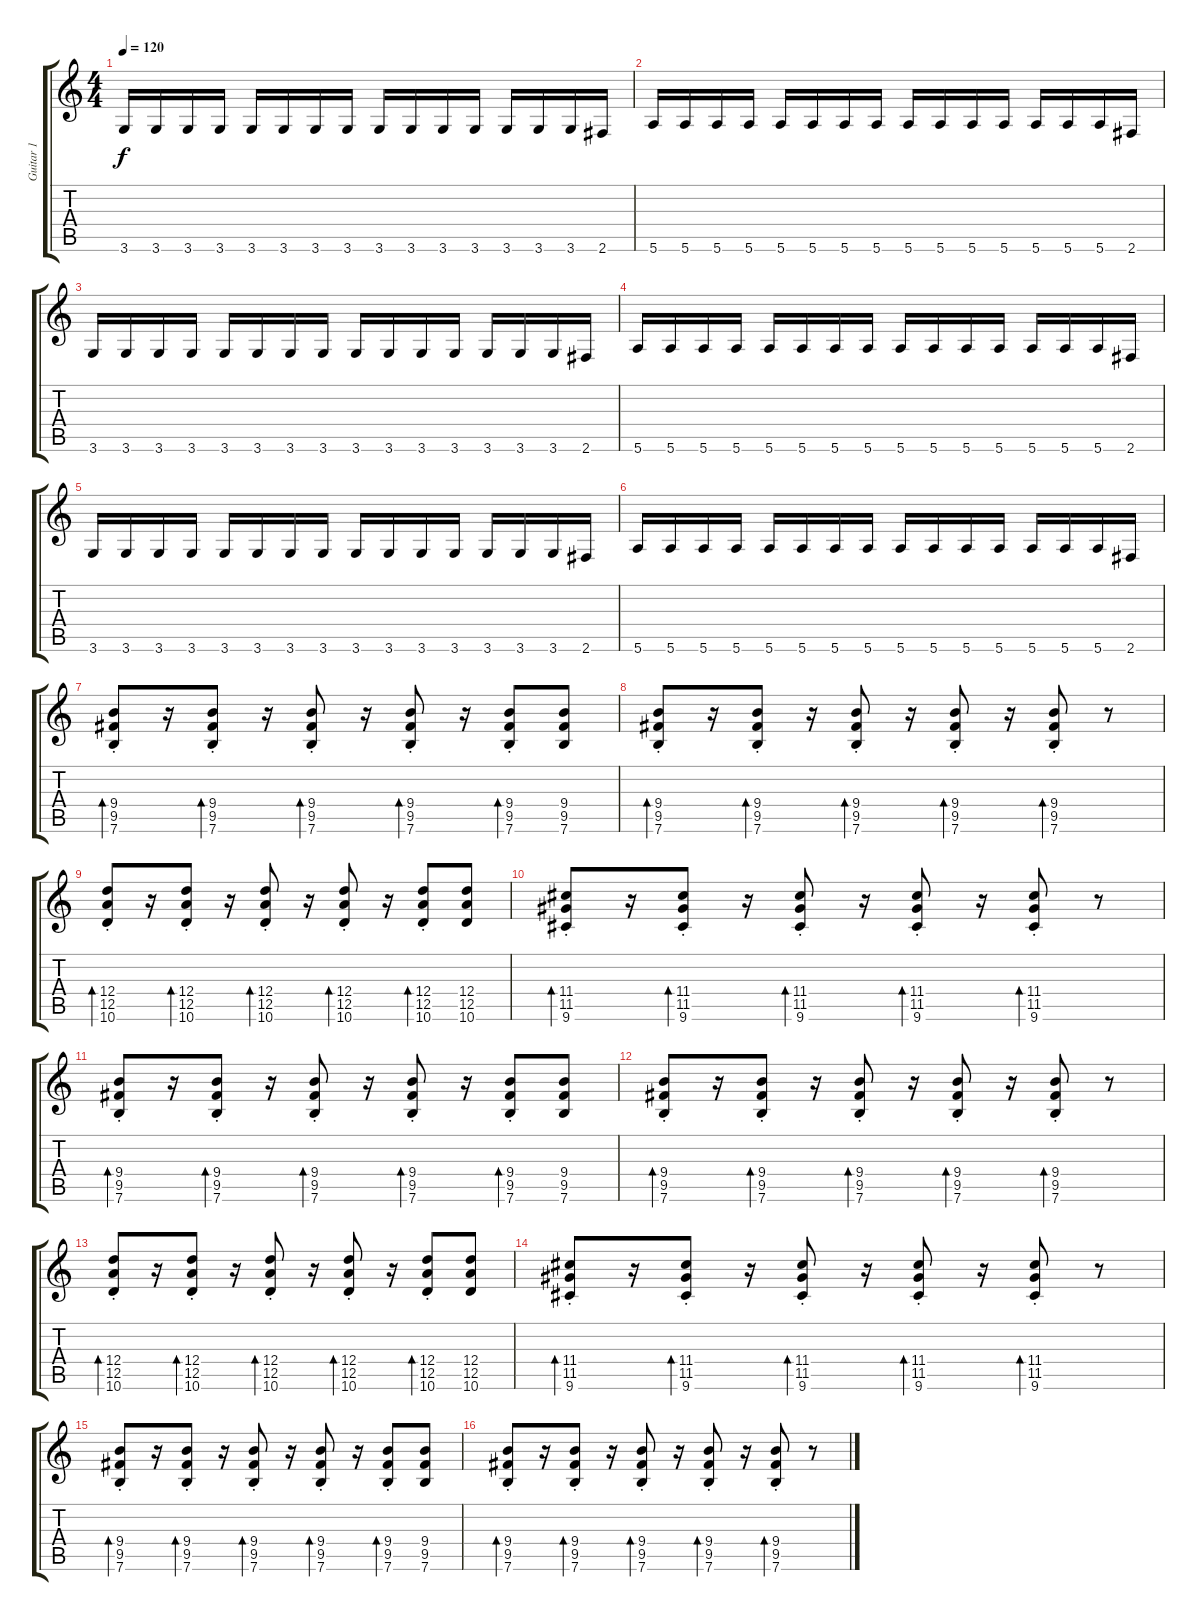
\track ("Guitar 1" "Guitar 1") {instrument overdrivenguitar}
\staff {score tabs}
\tuning (E4 B3 G3 D3 A2 E2) {hide}
\ts (4 4)
\tempo 120
\clef g2
\ks c
3.6.16{dy f} 3.6.16 3.6.16 3.6.16 3.6.16 3.6.16 3.6.16 3.6.16 3.6.16 3.6.16 3.6.16 3.6.16 3.6.16 3.6.16 3.6.16 2.6.16 |
5.6.16 5.6.16 5.6.16 5.6.16 5.6.16 5.6.16 5.6.16 5.6.16 5.6.16 5.6.16 5.6.16 5.6.16 5.6.16 5.6.16 5.6.16 2.6.16 |
3.6.16 3.6.16 3.6.16 3.6.16 3.6.16 3.6.16 3.6.16 3.6.16 3.6.16 3.6.16 3.6.16 3.6.16 3.6.16 3.6.16 3.6.16 2.6.16 |
5.6.16 5.6.16 5.6.16 5.6.16 5.6.16 5.6.16 5.6.16 5.6.16 5.6.16 5.6.16 5.6.16 5.6.16 5.6.16 5.6.16 5.6.16 2.6.16 |
3.6.16 3.6.16 3.6.16 3.6.16 3.6.16 3.6.16 3.6.16 3.6.16 3.6.16 3.6.16 3.6.16 3.6.16 3.6.16 3.6.16 3.6.16 2.6.16 |
5.6.16 5.6.16 5.6.16 5.6.16 5.6.16 5.6.16 5.6.16 5.6.16 5.6.16 5.6.16 5.6.16 5.6.16 5.6.16 5.6.16 5.6.16 2.6.16 |
(9.4{st} 9.5 7.6).8{bd 120} r.16 (9.4{st} 9.5 7.6).8{bd 120} r.16 (9.4{st} 9.5 7.6).8{bd 120} r.16 (9.4{st} 9.5 7.6).8{bd 120} r.16 (9.4{st} 9.5 7.6).8{bd 120} (9.4 9.5 7.6).8 |
(9.4{st} 9.5 7.6).8{bd 120} r.16 (9.4{st} 9.5 7.6).8{bd 120} r.16 (9.4{st} 9.5 7.6).8{bd 120} r.16 (9.4{st} 9.5 7.6).8{bd 120} r.16 (9.4{st} 9.5 7.6).8{bd 120} r.8 |
(12.4{st} 12.5 10.6).8{bd 120} r.16 (12.4{st} 12.5 10.6).8{bd 120} r.16 (12.4{st} 12.5 10.6).8{bd 120} r.16 (12.4{st} 12.5 10.6).8{bd 120} r.16 (12.4{st} 12.5 10.6).8{bd 120} (12.4 12.5 10.6).8 |
(11.4{st} 11.5 9.6).8{bd 120} r.16 (11.4{st} 11.5 9.6).8{bd 120} r.16 (11.4{st} 11.5 9.6).8{bd 120} r.16 (11.4{st} 11.5 9.6).8{bd 120} r.16 (11.4{st} 11.5 9.6).8{bd 120} r.8 |
(9.4{st} 9.5 7.6).8{bd 120} r.16 (9.4{st} 9.5 7.6).8{bd 120} r.16 (9.4{st} 9.5 7.6).8{bd 120} r.16 (9.4{st} 9.5 7.6).8{bd 120} r.16 (9.4{st} 9.5 7.6).8{bd 120} (9.4 9.5 7.6).8 |
(9.4{st} 9.5 7.6).8{bd 120} r.16 (9.4{st} 9.5 7.6).8{bd 120} r.16 (9.4{st} 9.5 7.6).8{bd 120} r.16 (9.4{st} 9.5 7.6).8{bd 120} r.16 (9.4{st} 9.5 7.6).8{bd 120} r.8 |
(12.4{st} 12.5 10.6).8{bd 120} r.16 (12.4{st} 12.5 10.6).8{bd 120} r.16 (12.4{st} 12.5 10.6).8{bd 120} r.16 (12.4{st} 12.5 10.6).8{bd 120} r.16 (12.4{st} 12.5 10.6).8{bd 120} (12.4 12.5 10.6).8 |
(11.4{st} 11.5 9.6).8{bd 120} r.16 (11.4{st} 11.5 9.6).8{bd 120} r.16 (11.4{st} 11.5 9.6).8{bd 120} r.16 (11.4{st} 11.5 9.6).8{bd 120} r.16 (11.4{st} 11.5 9.6).8{bd 120} r.8 |
(9.4{st} 9.5 7.6).8{bd 120} r.16 (9.4{st} 9.5 7.6).8{bd 120} r.16 (9.4{st} 9.5 7.6).8{bd 120} r.16 (9.4{st} 9.5 7.6).8{bd 120} r.16 (9.4{st} 9.5 7.6).8{bd 120} (9.4 9.5 7.6).8 |
(9.4{st} 9.5 7.6).8{bd 120} r.16 (9.4{st} 9.5 7.6).8{bd 120} r.16 (9.4{st} 9.5 7.6).8{bd 120} r.16 (9.4{st} 9.5 7.6).8{bd 120} r.16 (9.4{st} 9.5 7.6).8{bd 120} r.8
